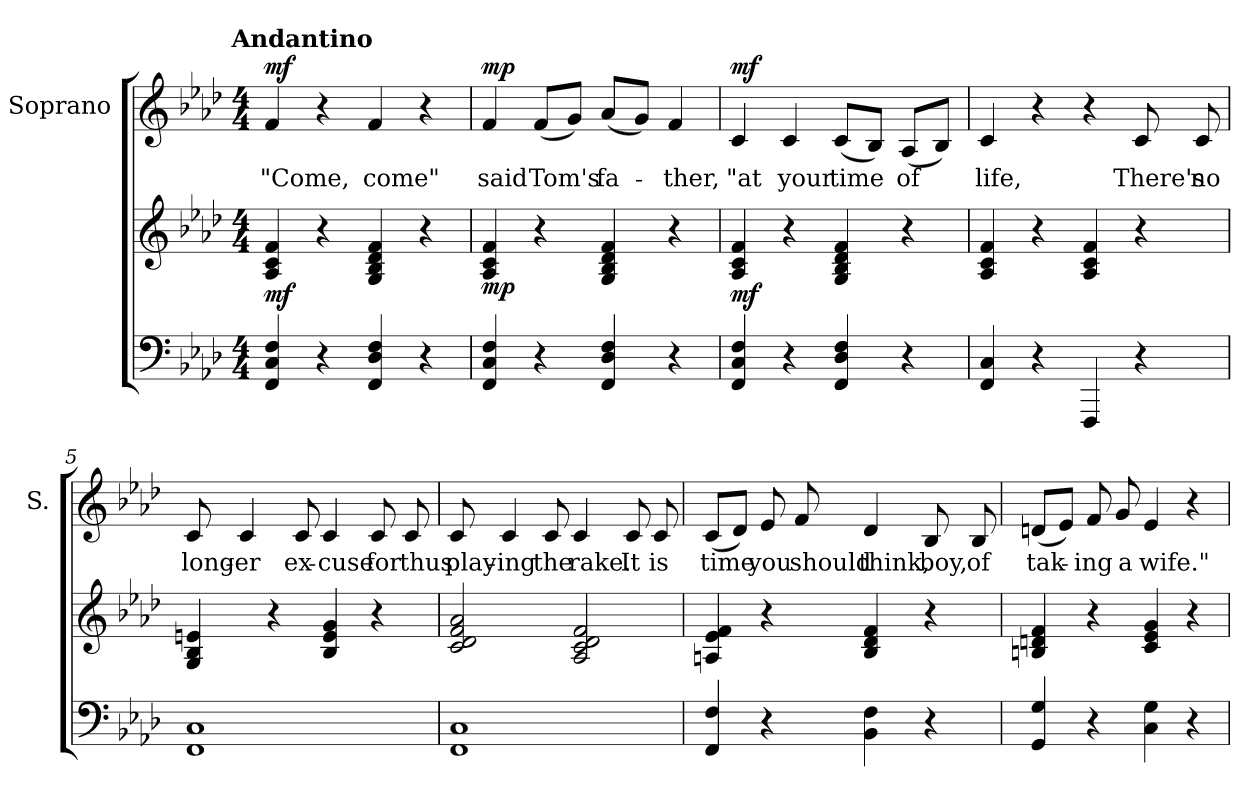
**kern	**kern	**dynam	**kern	**text	**dynam
*part2	*part2	*part2	*part1	*part1	*part1
*staff3	*staff2	*staff2/3	*staff1	*staff1	*staff1
*	*	*	*I"Soprano	*	*
*	*	*	*I'S.	*	*
*clefF4	*clefG2	*	*clefG2	*	*
*k[b-e-a-d-]	*k[b-e-a-d-]	*	*k[b-e-a-d-]	*	*
!!LO:TX:omd:t=Andantino
*M4/4	*M4/4	*	*M4/4	*	*
*MM94	*MM94	*	*MM94	*	*
=1	=1	=1	=1	=1	=1
!	!	!LO:DY:b	!	!	!LO:DY:a
4FF/ 4C/ 4F/	4A-/ 4c/ 4f/	mf	4f/	"Come,	mf
4r	4r	.	4r	.	.
4FF/ 4D-/ 4F/	4G/ 4B-/ 4d-/ 4f/	.	4f/	come"	.
4r	4r	.	4r	.	.
=2	=2	=2	=2	=2	=2
!	!	!LO:DY:b	!	!	!LO:DY:a
4FF/ 4C/ 4F/	4A-/ 4c/ 4f/	mp	4f/	said	mp
4r	4r	.	(<8f/L	Tom's	.
.	.	.	8g/J)	.	.
4FF/ 4D-/ 4F/	4G/ 4B-/ 4d-/ 4f/	.	(<8a-/L	fa-	.
.	.	.	8g/J)	.	.
4r	4r	.	4f/	-ther,	.
=3	=3	=3	=3	=3	=3
!	!	!LO:DY:b	!	!	!LO:DY:a
4FF/ 4C/ 4F/	4A-/ 4c/ 4f/	mf	4c/	"at	mf
4r	4r	.	4c/	your	.
4FF/ 4D-/ 4F/	4G/ 4B-/ 4d-/ 4f/	.	(<8c/L	time	.
.	.	.	8B-/J)	.	.
4r	4r	.	(<8A-/L	of	.
.	.	.	8B-/J)	.	.
=4	=4	=4	=4	=4	=4
4FF/ 4C/	4A-/ 4c/ 4f/	.	4c/	life,	.
4r	4r	.	4r	.	.
4FFF/	4A-/ 4c/ 4f/	.	4r	.	.
4r	4r	.	8c/	There's	.
.	.	.	8c/	no	.
=5	=5	=5	=5	=5	=5
1FF 1C	4G/ 4B-/ 4en/	.	8c/	long-	.
.	.	.	4c/	-er	.
.	4r	.	.	.	.
.	.	.	8c/	ex-	.
.	4B-/ 4e/ 4g/	.	4c/	-cuse	.
.	4r	.	8c/	for	.
.	.	.	8c/	thus	.
=6	=6	=6	=6	=6	=6
1FF 1C	2c/ 2d-/ 2f/ 2a-/	.	8c/	play-	.
.	.	.	4c/	-ing	.
.	.	.	8c/	the	.
.	2A-/ 2c/ 2d-/ 2f/	.	4c/	rake.	.
.	.	.	8c/	It	.
.	.	.	8c/	is	.
=7	=7	=7	=7	=7	=7
!	!	!	!	!	!LO:DY:a
4FF/ 4F/	4An/ 4e-/ 4f/	.	(<8c/L	time	cresc.
.	.	.	8d-/J)	.	.
4r	4r	.	8e-/	you	.
.	.	.	8f/	should	.
4BB-\ 4F\	4B-/ 4d-/ 4f/	.	4d-/	think,	.
4r	4r	.	8B-/	boy,	.
.	.	.	8B-/	of	.
=8	=8	=8	=8	=8	=8
4GG/ 4G/	4Bn/ 4dn/ 4f/	.	(<8dn/L	tak-	.
.	.	.	8e-/J)	.	.
4r	4r	.	8f/	-ing	.
.	.	.	8g/	a	.
4C\ 4G\	4c/ 4e-/ 4g/	.	4e-/	wife."	.
4r	4r	.	4r	.	.
=	=	=	=	=	=
*-	*-	*-	*-	*-	*-
